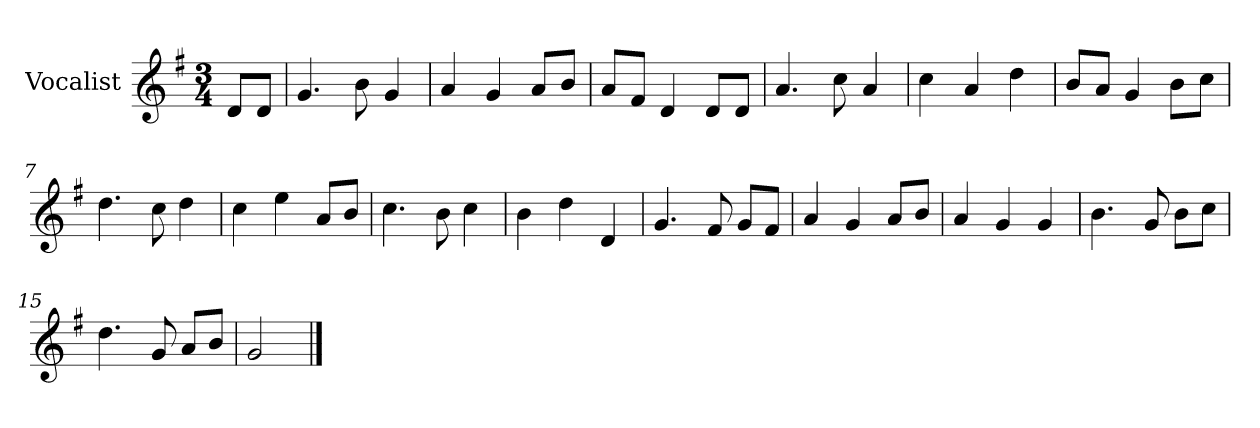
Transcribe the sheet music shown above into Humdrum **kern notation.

**kern
*part1
*staff1
*I"Vocalist
*k[f#]
*G:
*M3/4
=
8dL
8dJ
=1
4.g
8b
4g
=2
4a
4g
8aL
8bJ
=3
8aL
8f#J
4d
8dL
8dJ
=4
4.a
8cc
4a
=5
4cc
4a
4dd
=6
8bL
8aJ
4g
8bL
8ccJ
=7
4.dd
8cc
4dd
=8
4cc
4ee
8aL
8bJ
=9
4.cc
8b
4cc
=10
4b
4dd
4d
=11
4.g
8f#
8gL
8f#J
=12
4a
4g
8aL
8bJ
=13
4a
4g
4g
=14
4.b
8g
8bL
8ccJ
=15
4.dd
8g
8aL
8bJ
=16
2g
==
*-
